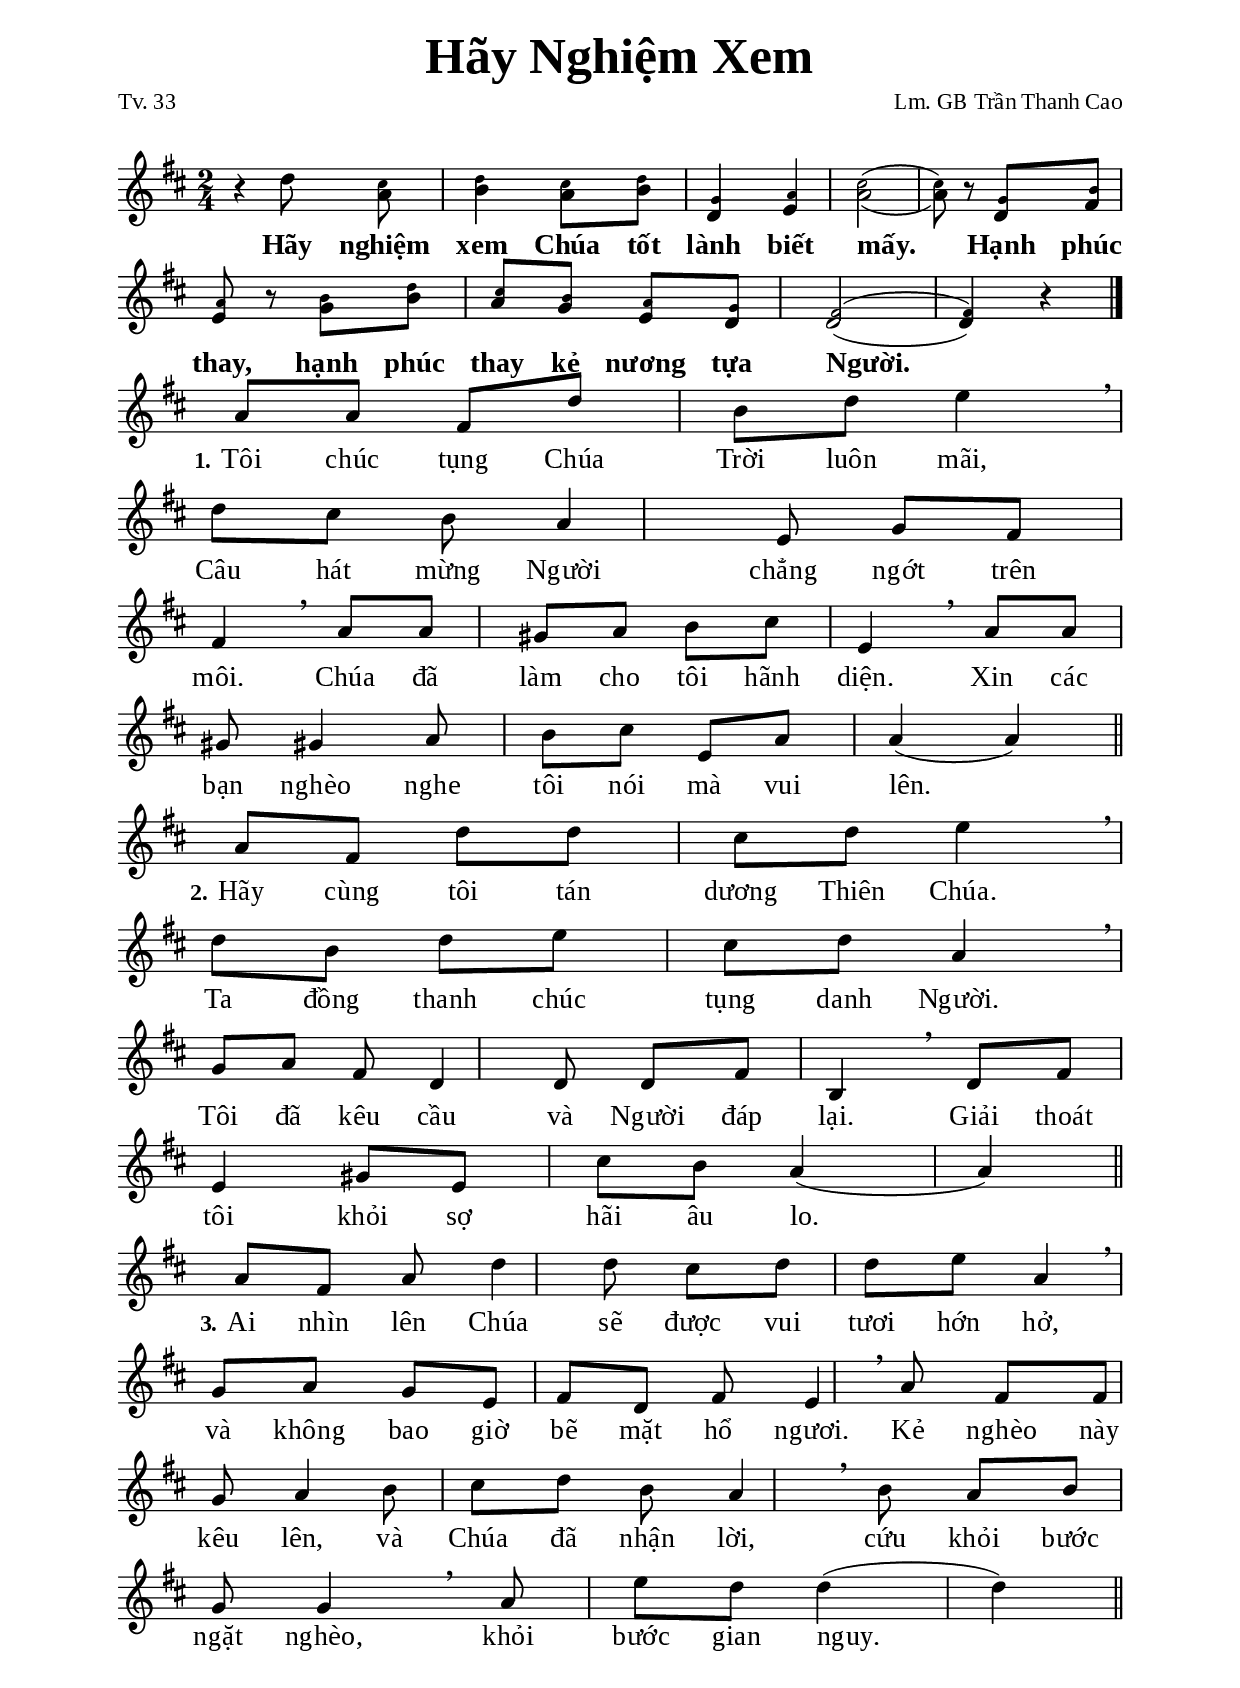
% Cài đặt chung
\version "2.22.1"
\include "english.ly"

\header {
  title = \markup { \fontsize #3 "Hãy Nghiệm Xem" }
  poet = "Tv. 33"
  composer = "Lm. GB Trần Thanh Cao"
  arranger = " "
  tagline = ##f
}

% Nhạc điệp khúc
nhacDiepKhucSop = \relative c'' {
  r4 d8 a |
  b4 a8 b |
  d,4 e |
  a2 _( |
  a8) r d, fs |
  e r g b |
  a g e d |
  d2 _( |
  d4) r \bar "|."
}

nhacDiepKhucBas = \relative c'' {
  \skip 4. cs8 |
  d4 cs8 d |
  g,4 a |
  cs2 ^( |
  cs8) r g b 
  a r b d |
  cs b a g |
  fs2 ^( |
  fs4) r
}

% Nhạc phiên khúc
nhacPhienKhucMot = \relative c'' {
  a8 a fs d' b d e4 \breathe
  d8 cs b a4 e8 g fs fs4 \breathe
  a8 a gs a b cs e,4 \breathe
  a8 a gs gs!4 a8 b cs e, a a4 (a) \bar "||"
}

nhacPhienKhucHai = \relative c'' {
  a8 fs d' d cs d e4 \breathe
  d8 b d e cs d a4 \breathe
  g8 a fs d4 d8 d fs b,4 \breathe
  d8 fs e4 gs8 e cs' b a4 (a) \bar "||"
}

nhacPhienKhucBa = \relative c'' {
  a8 fs a d4 d8 cs d d e a,4 \breathe
  g8 a g e fs d fs e4 \breathe
  a8 fs fs g a4 b8 cs d b a4 \breathe
  b8 a b g g4 \breathe
  a8 e' d d4 (d) \bar "||"
}

% Lời điệp khúc
loiDiepKhuc = \lyricmode {
  Hãy nghiệm xem Chúa tốt lành biết mấy.
  Hạnh phúc thay, hạnh phúc thay kẻ nương tựa Người.
}

% Lời phiên khúc
loiPhienKhucMot = \lyricmode {
  \set stanza = #"1."
  Tôi chúc tụng Chúa Trời luôn mãi,
  Câu hát mừng Người chẳng ngớt trên môi.
  Chúa đã làm cho tôi hãnh diện.
  Xin các bạn nghèo nghe tôi nói mà vui lên.
}

loiPhienKhucHai = \lyricmode {
  \set stanza = #"2."
  Hãy cùng tôi tán dương Thiên Chúa.
  Ta đồng thanh chúc tụng danh Người.
  Tôi đã kêu cầu và Người đáp lại.
  Giải thoát tôi khỏi sợ hãi âu lo.
}

loiPhienKhucBa = \lyricmode {
  \set stanza = #"3."
  Ai nhìn lên Chúa sẽ được vui tươi hớn hở,
  và không bao giờ bẽ mặt hổ ngươi.
  Kẻ nghèo này kêu lên, và Chúa đã nhận lời,
  cứu khỏi bước ngặt nghèo, khỏi bước gian nguy.
}


% Dàn trang
\paper {
  #(set-paper-size "a4")
  top-margin = 10\mm
  bottom-margin = 10\mm
  left-margin = 20\mm
  right-margin = 20\mm
  indent = #0
  #(define fonts
    (make-pango-font-tree
      "Liberation Serif"
      "Liberation Serif"
      "Liberation Serif"
      (/ 20 20)))
  page-count = #1
  system-system-spacing = #'((basic-distance . 12))
  score-system-spacing = #'((basic-distance . 12))
}

% Thiết lập tông và nhịp
TongNhip = { \key d \major \time 2/4 }

% Đổi kích thước nốt cho bè phụ
notBePhu =
#(define-music-function (font-size music) (number? ly:music?)
   (for-some-music
     (lambda (m)
       (if (music-is-of-type? m 'rhythmic-event)
           (begin
             (set! (ly:music-property m 'tweaks)
                   (cons `(font-size . ,font-size)
                         (ly:music-property m 'tweaks)))
             #t)
           #f))
     music)
   music)

\score {
  \new ChoirStaff <<
    \new Staff = diepKhuc \with {
        \consists "Merge_rests_engraver"
        %\magnifyStaff #(magstep +1)
        printPartCombineTexts = ##f
      }
      <<
      \new Voice \TongNhip \partCombine 
        \notBePhu -3 { \nhacDiepKhucBas }
        \nhacDiepKhucSop
      \new NullVoice = nhacThamChieu \nhacDiepKhucSop
      \new Lyrics \lyricsto nhacThamChieu \loiDiepKhuc
      >>
  >>
  \layout {
    \override Lyrics.LyricText.font-series = #'bold
    \override Lyrics.LyricText.font-size = #+2
    \override Lyrics.LyricSpace.minimum-distance = #2.5
    \override Score.BarNumber.break-visibility = ##(#f #f #f)
    \override Score.SpacingSpanner.uniform-stretching = ##t
  }
}

\score {
  \new ChoirStaff <<
    \new Staff = phienKhuc \with {
        %\magnifyStaff #(magstep +1)
      }
      <<
      \new Voice = beSop {
        \key d \major \time 2/4 \nhacPhienKhucMot
      }
    >>
    \new Lyrics \lyricsto beSop \loiPhienKhucMot
  >>
  \layout {
    \override Staff.TimeSignature.transparent = ##t
    \override Lyrics.LyricText.font-size = #+2
    \override Lyrics.LyricSpace.minimum-distance = #3.5
    \override Score.BarNumber.break-visibility = ##(#f #f #f)
    \override Score.SpacingSpanner.uniform-stretching = ##t
    \set Score.barAlways = ##t
    \set Score.defaultBarType = ""
  } 
}

\score {
  \new ChoirStaff <<
    \new Staff = phienKhuc \with {
        %\magnifyStaff #(magstep +1)
      }
      <<
      \new Voice = beSop {
        \key d \major \time 2/4 \nhacPhienKhucHai
      }
    >>
    \new Lyrics \lyricsto beSop \loiPhienKhucHai
  >>
  \layout {
    \override Staff.TimeSignature.transparent = ##t
    \override Lyrics.LyricText.font-size = #+2
    \override Lyrics.LyricSpace.minimum-distance = #3.5
    \override Score.BarNumber.break-visibility = ##(#f #f #f)
    \override Score.SpacingSpanner.uniform-stretching = ##t
    \set Score.barAlways = ##t
    \set Score.defaultBarType = ""
  } 
}

\score {
  \new ChoirStaff <<
    \new Staff = phienKhuc \with {
        %\magnifyStaff #(magstep +1)
      }
      <<
      \new Voice = beSop {
        \key d \major \time 2/4 \nhacPhienKhucBa
      }
    >>
    \new Lyrics \lyricsto beSop \loiPhienKhucBa
  >>
  \layout {
    \override Staff.TimeSignature.transparent = ##t
    \override Lyrics.LyricText.font-size = #+2
    \override Lyrics.LyricSpace.minimum-distance = #4
    \override Score.BarNumber.break-visibility = ##(#f #f #f)
    \override Score.SpacingSpanner.uniform-stretching = ##t
    \set Score.barAlways = ##t
    \set Score.defaultBarType = ""
  } 
}
